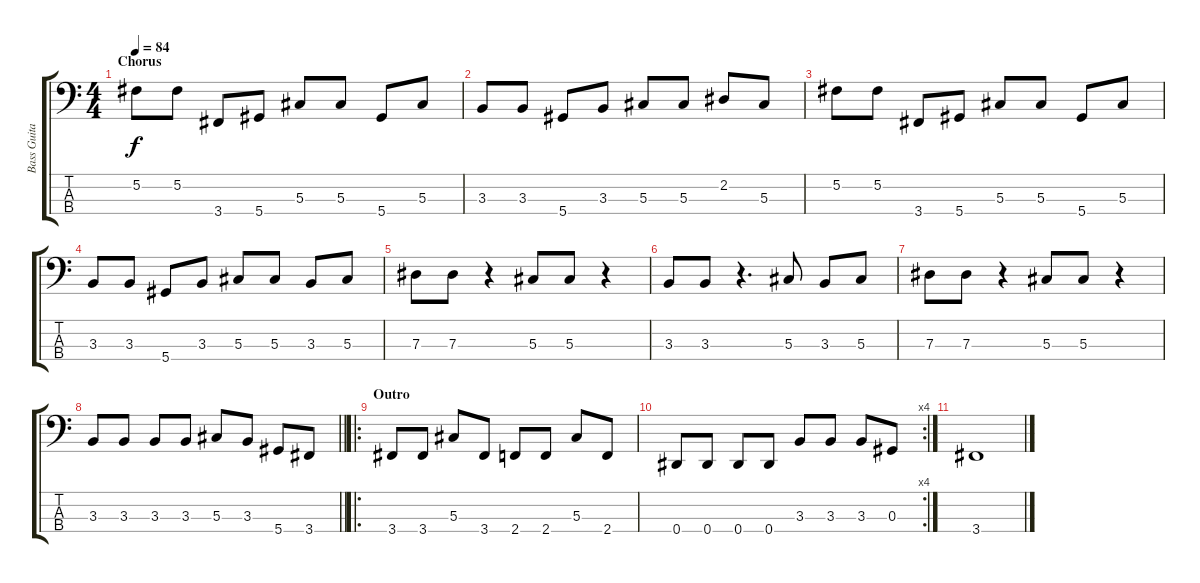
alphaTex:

\track ("Bass Guitar" "Bass Guita") {instrument electricbassfinger}
\staff {score tabs}
\tuning (Gb2 Db2 Ab1 Eb1) {hide}
\ts (4 4)
\section ("" "Chorus")
\tempo 84
\clef f4
\ks c
5.2.8{dy f} 5.2.8 3.4.8 5.4.8 5.3.8 5.3.8 5.4.8 5.3.8 |
3.3.8 3.3.8 5.4.8 3.3.8 5.3.8 5.3.8 2.2.8 5.3.8 |
5.2.8 5.2.8 3.4.8 5.4.8 5.3.8 5.3.8 5.4.8 5.3.8 |
3.3.8 3.3.8 5.4.8 3.3.8 5.3.8 5.3.8 3.3.8 5.3.8 |
7.3.8 7.3.8 r.4 5.3.8 5.3.8 r.4 |
3.3.8 3.3.8 r.4{d} 5.3.8 3.3.8 5.3.8 |
7.3.8 7.3.8 r.4 5.3.8 5.3.8 r.4 |
\barLineRight lightlight
3.3.8 3.3.8 3.3.8 3.3.8 5.3.8 3.3.8 5.4.8 3.4.8 |
\ro
\section ("" "Outro")
3.4.8 3.4.8 5.3.8 3.4.8 2.4.8 2.4.8 5.3.8 2.4.8 |
\rc 4
0.4.8 0.4.8 0.4.8 0.4.8 3.3.8 3.3.8 3.3.8 0.3.8 |
3.4.1
